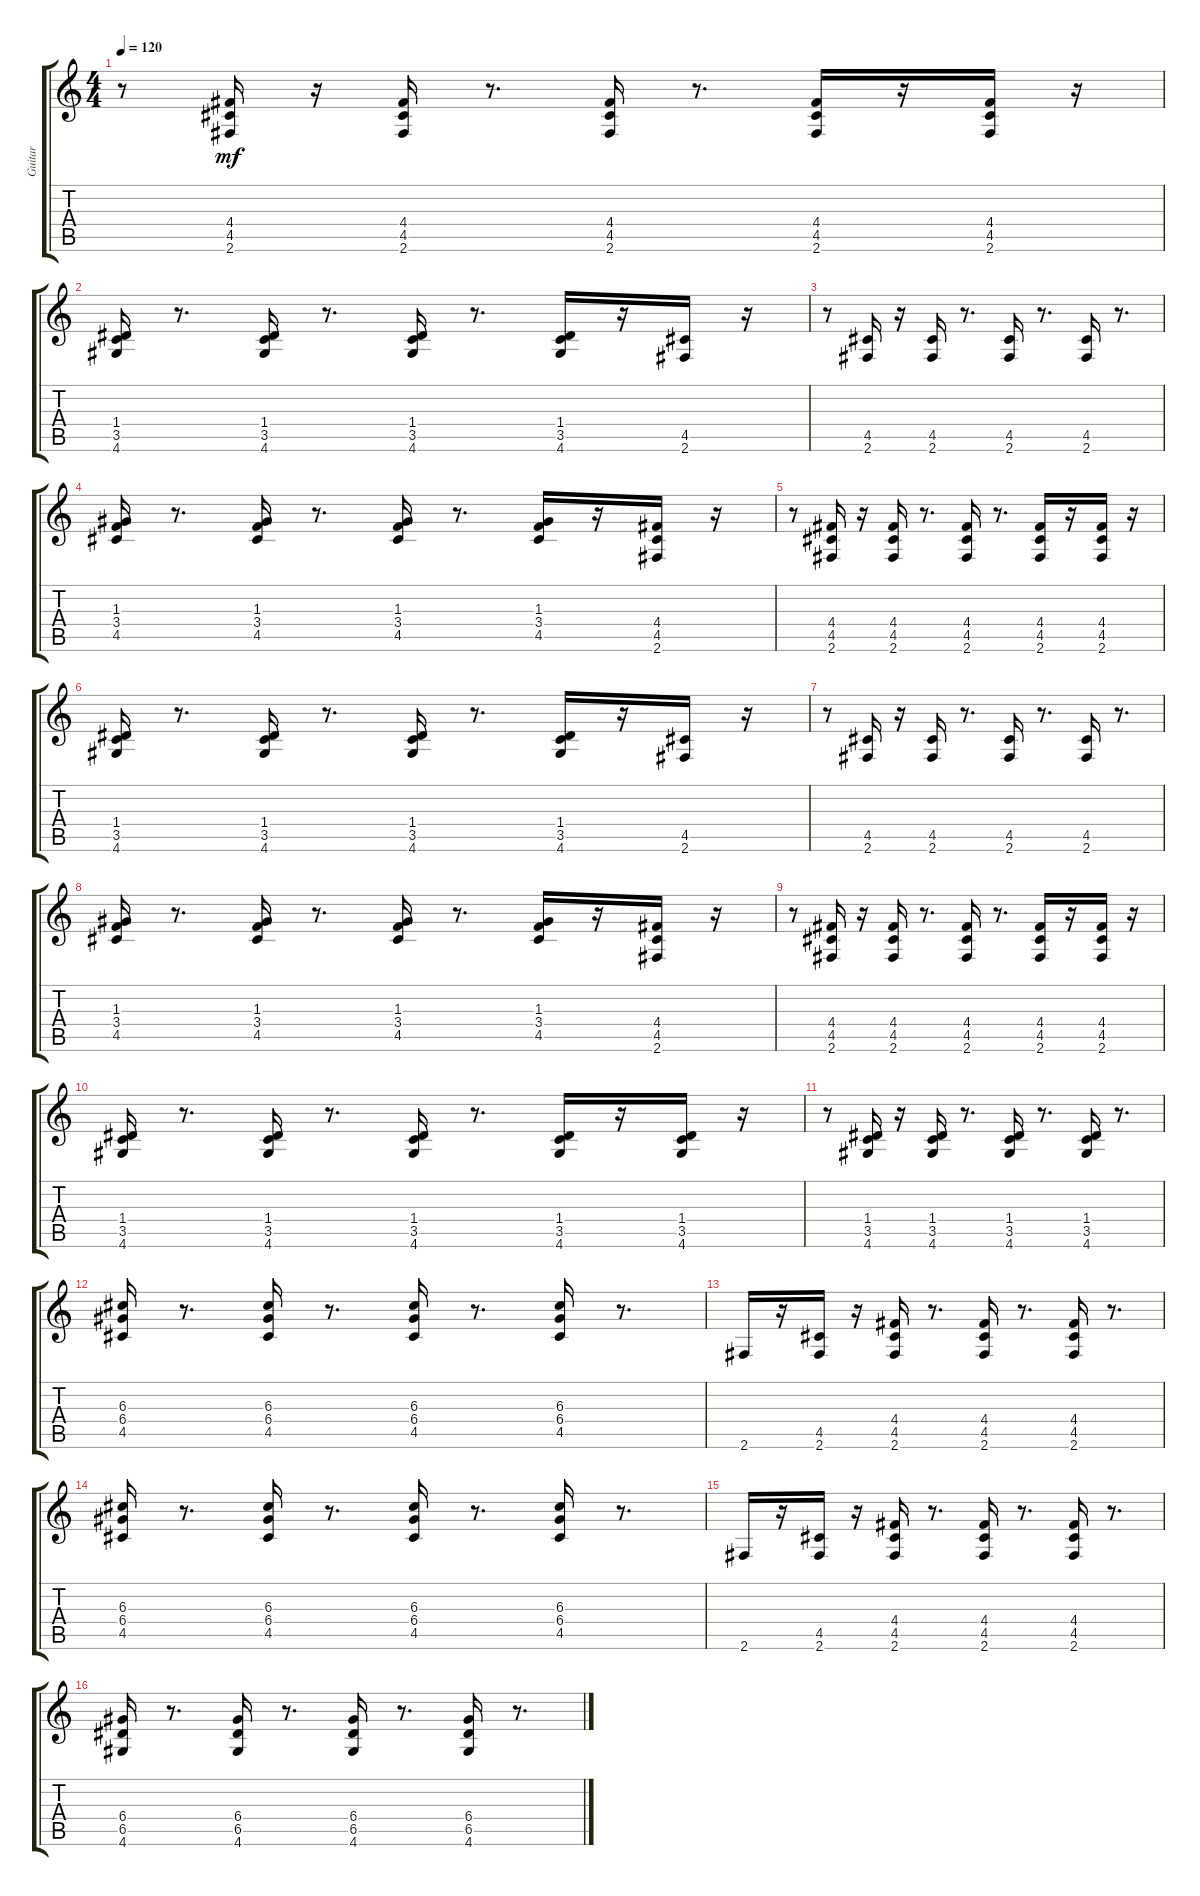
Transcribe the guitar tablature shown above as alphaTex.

\track ("Guitar" "Guitar") {instrument acousticguitarsteel}
\staff {score tabs}
\tuning (E4 B3 G3 D3 A2 E2) {hide}
\ts (4 4)
\tempo 120
\clef g2
\ks c
r.8{dy mf} (4.4 4.5 2.6).16 r.16 (4.4 4.5 2.6).16 r.8{d} (4.4 4.5 2.6).16 r.8{d} (4.4 4.5 2.6).16 r.16 (4.4 4.5 2.6).16 r.16 |
(1.4 3.5 4.6).16 r.8{d} (1.4 3.5 4.6).16 r.8{d} (1.4 3.5 4.6).16 r.8{d} (1.4 3.5 4.6).16 r.16 (4.5 2.6).16 r.16 |
r.8 (4.5 2.6).16 r.16 (4.5 2.6).16 r.8{d} (4.5 2.6).16 r.8{d} (4.5 2.6).16 r.8{d} |
(1.3 3.4 4.5).16 r.8{d} (1.3 3.4 4.5).16 r.8{d} (1.3 3.4 4.5).16 r.8{d} (1.3 3.4 4.5).16 r.16 (4.4 4.5 2.6).16 r.16 |
r.8 (4.4 4.5 2.6).16 r.16 (4.4 4.5 2.6).16 r.8{d} (4.4 4.5 2.6).16 r.8{d} (4.4 4.5 2.6).16 r.16 (4.4 4.5 2.6).16 r.16 |
(1.4 3.5 4.6).16 r.8{d} (1.4 3.5 4.6).16 r.8{d} (1.4 3.5 4.6).16 r.8{d} (1.4 3.5 4.6).16 r.16 (4.5 2.6).16 r.16 |
r.8 (4.5 2.6).16 r.16 (4.5 2.6).16 r.8{d} (4.5 2.6).16 r.8{d} (4.5 2.6).16 r.8{d} |
(1.3 3.4 4.5).16 r.8{d} (1.3 3.4 4.5).16 r.8{d} (1.3 3.4 4.5).16 r.8{d} (1.3 3.4 4.5).16 r.16 (4.4 4.5 2.6).16 r.16 |
r.8 (4.4 4.5 2.6).16 r.16 (4.4 4.5 2.6).16 r.8{d} (4.4 4.5 2.6).16 r.8{d} (4.4 4.5 2.6).16 r.16 (4.4 4.5 2.6).16 r.16 |
(1.4 3.5 4.6).16 r.8{d} (1.4 3.5 4.6).16 r.8{d} (1.4 3.5 4.6).16 r.8{d} (1.4 3.5 4.6).16 r.16 (1.4 3.5 4.6).16 r.16 |
r.8 (1.4 3.5 4.6).16 r.16 (1.4 3.5 4.6).16 r.8{d} (1.4 3.5 4.6).16 r.8{d} (1.4 3.5 4.6).16 r.8{d} |
(6.3 6.4 4.5).16 r.8{d} (6.3 6.4 4.5).16 r.8{d} (6.3 6.4 4.5).16 r.8{d} (6.3 6.4 4.5).16 r.8{d} |
2.6.16 r.16 (4.5 2.6).16 r.16 (4.4 4.5 2.6).16 r.8{d} (4.4 4.5 2.6).16 r.8{d} (4.4 4.5 2.6).16 r.8{d} |
(6.3 6.4 4.5).16 r.8{d} (6.3 6.4 4.5).16 r.8{d} (6.3 6.4 4.5).16 r.8{d} (6.3 6.4 4.5).16 r.8{d} |
2.6.16 r.16 (4.5 2.6).16 r.16 (4.4 4.5 2.6).16 r.8{d} (4.4 4.5 2.6).16 r.8{d} (4.4 4.5 2.6).16 r.8{d} |
(6.4 6.5 4.6).16 r.8{d} (6.4 6.5 4.6).16 r.8{d} (6.4 6.5 4.6).16 r.8{d} (6.4 6.5 4.6).16 r.8{d}
